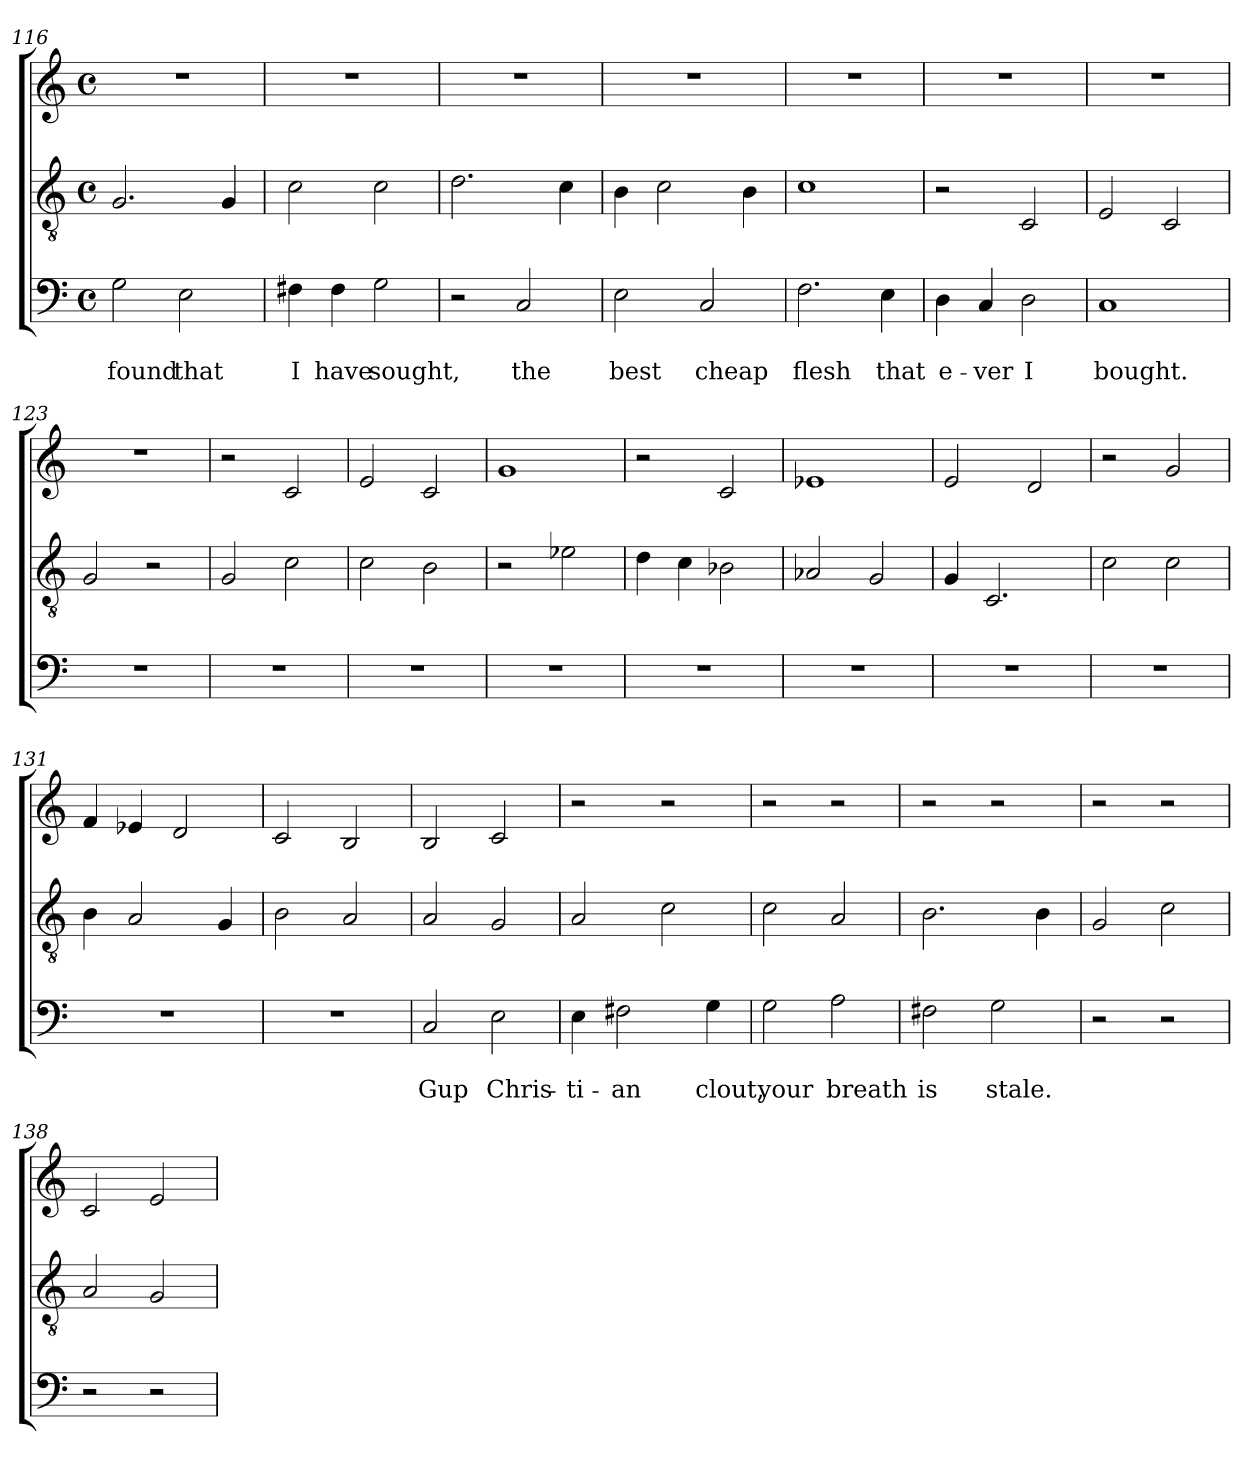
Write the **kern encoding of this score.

**kern	**text	**text	**kern	**kern
*part3	*part3	*part3	*part2	*part1
*staff3	*staff3	*staff3	*staff2	*staff1
*clefF4	*	*	*clefGv2	*clefG2
*k[]	*	*	*k[]	*k[]
*C:	*	*	*C:	*C:
*M4/4	*	*	*M4/4	*M4/4
*met(c)	*	*	*met(c)	*met(c)
=116	=116	=116	=116	=116
!	!	!LO:LY:b	!	!
2G\	.	found	2.G/	1r
!	!	!LO:LY:b	!	!
2E\	.	that	.	.
.	.	.	4G/	.
=117	=117	=117	=117	=117
!	!	!LO:LY:b	!	!
4F#X\	.	I	2c\	1r
!	!	!LO:LY:b	!	!
4F#\	.	have	.	.
!	!	!LO:LY:b	!	!
2G\	.	sought,	2c\	.
=118	=118	=118	=118	=118
2r	.	.	2.d\	1r
!	!	!LO:LY:b	!	!
2C/	.	the	.	.
.	.	.	4c\	.
=119	=119	=119	=119	=119
!	!	!LO:LY:b	!	!
2E\	.	best	4B\	1r
.	.	.	2c\	.
!	!	!LO:LY:b	!	!
2C/	.	cheap	.	.
.	.	.	4B\	.
!!LO:LB:g=z
=120	=120	=120	=120	=120
!	!	!LO:LY:b	!	!
2.F\	.	flesh	1c	1r
!	!	!LO:LY:b	!	!
4E\	.	that	.	.
=121	=121	=121	=121	=121
!	!	!LO:LY:b	!	!
4D\	.	e-	2r	1r
!	!	!LO:LY:b	!	!
4C/	.	-ver	.	.
!	!	!LO:LY:b	!	!
2D\	.	I	2C/	.
=122	=122	=122	=122	=122
!	!	!LO:LY:b	!	!
1C	.	bought.	2E/	1r
.	.	.	2C/	.
=123	=123	=123	=123	=123
1r	.	.	2G/	1r
.	.	.	2r	.
!!LO:PB:g=z
=124	=124	=124	=124	=124
1r	.	.	2G/	2r
.	.	.	2c\	2c/
!!LO:LB:g=z
=125	=125	=125	=125	=125
1r	.	.	2c\	2e/
.	.	.	2B\	2c/
!!LO:LB:g=z
=126	=126	=126	=126	=126
1r	.	.	2r	1g
.	.	.	2e-X\	.
!!LO:LB:g=z
=127	=127	=127	=127	=127
1r	.	.	4d\	2r
.	.	.	4c\	.
.	.	.	2B-X\	2c/
=128	=128	=128	=128	=128
1r	.	.	2A-X/	1e-X
.	.	.	2G/	.
=129	=129	=129	=129	=129
1r	.	.	4G/	2e/
.	.	.	2.C/	.
.	.	.	.	2d/
=130	=130	=130	=130	=130
1r	.	.	2c\	2r
.	.	.	2c\	2g/
=131	=131	=131	=131	=131
1r	.	.	4B\	4f/
.	.	.	2A/	4e-X/
.	.	.	.	2d/
.	.	.	4G/	.
=132	=132	=132	=132	=132
1r	.	.	2B\	2c/
.	.	.	2A/	2B/
!!LO:LB:g=z
=133	=133	=133	=133	=133
!	!	!LO:LY:b	!	!
2C/	.	Gup	2A/	2B/
!	!	!LO:LY:b	!	!
2E\	.	Chris-	2G/	2c/
=134	=134	=134	=134	=134
!	!	!LO:LY:b	!	!
4E\	.	-ti-	2A/	2r
!	!	!LO:LY:b	!	!
2F#X\	.	-an	.	.
.	.	.	2c\	2r
!	!	!LO:LY:b	!	!
4G\	.	clout,	.	.
=135	=135	=135	=135	=135
!	!	!LO:LY:b	!	!
2G\	.	your	2c\	2r
!	!	!LO:LY:b	!	!
2A\	.	breath	2A/	2r
=136	=136	=136	=136	=136
!	!	!LO:LY:b	!	!
2F#X\	.	is	2.B\	2r
!	!	!LO:LY:b	!	!
2G\	.	stale.	.	2r
.	.	.	4B\	.
=137	=137	=137	=137	=137
2r	.	.	2G/	2r
2r	.	.	2c\	2r
=138	=138	=138	=138	=138
2r	.	.	2A/	2c/
2r	.	.	2G/	2e/
=	=	=	=	=
*-	*-	*-	*-	*-
